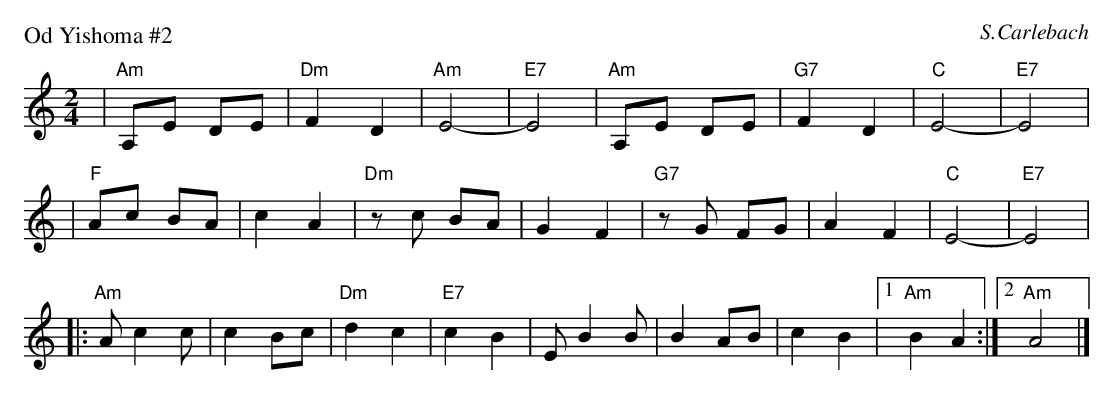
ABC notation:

X:1
P: Od Yishoma #2
C: S.Carlebach
M: 2/4
L: 1/8
K: Am
| "Am"A,E DE | "Dm"F2 D2 | "Am"E4- | "E7"E4 \
| "Am"A,E DE | "G7"F2 D2 | "C"E4- | "E7"E4 |
| "F"Ac BA | c2 A2 |  "Dm"zc BA | G2 F2 \
| "G7"zG FG | A2 F2 | "C"E4- | "E7"E4 |
|: "Am"Ac2 c | c2 Bc | "Dm"d2 c2 | "E7"c2 B2 \
| EB2 B | B2 AB | c2 B2 |1 "Am"B2 A2 :|2 "Am"A4 |]
